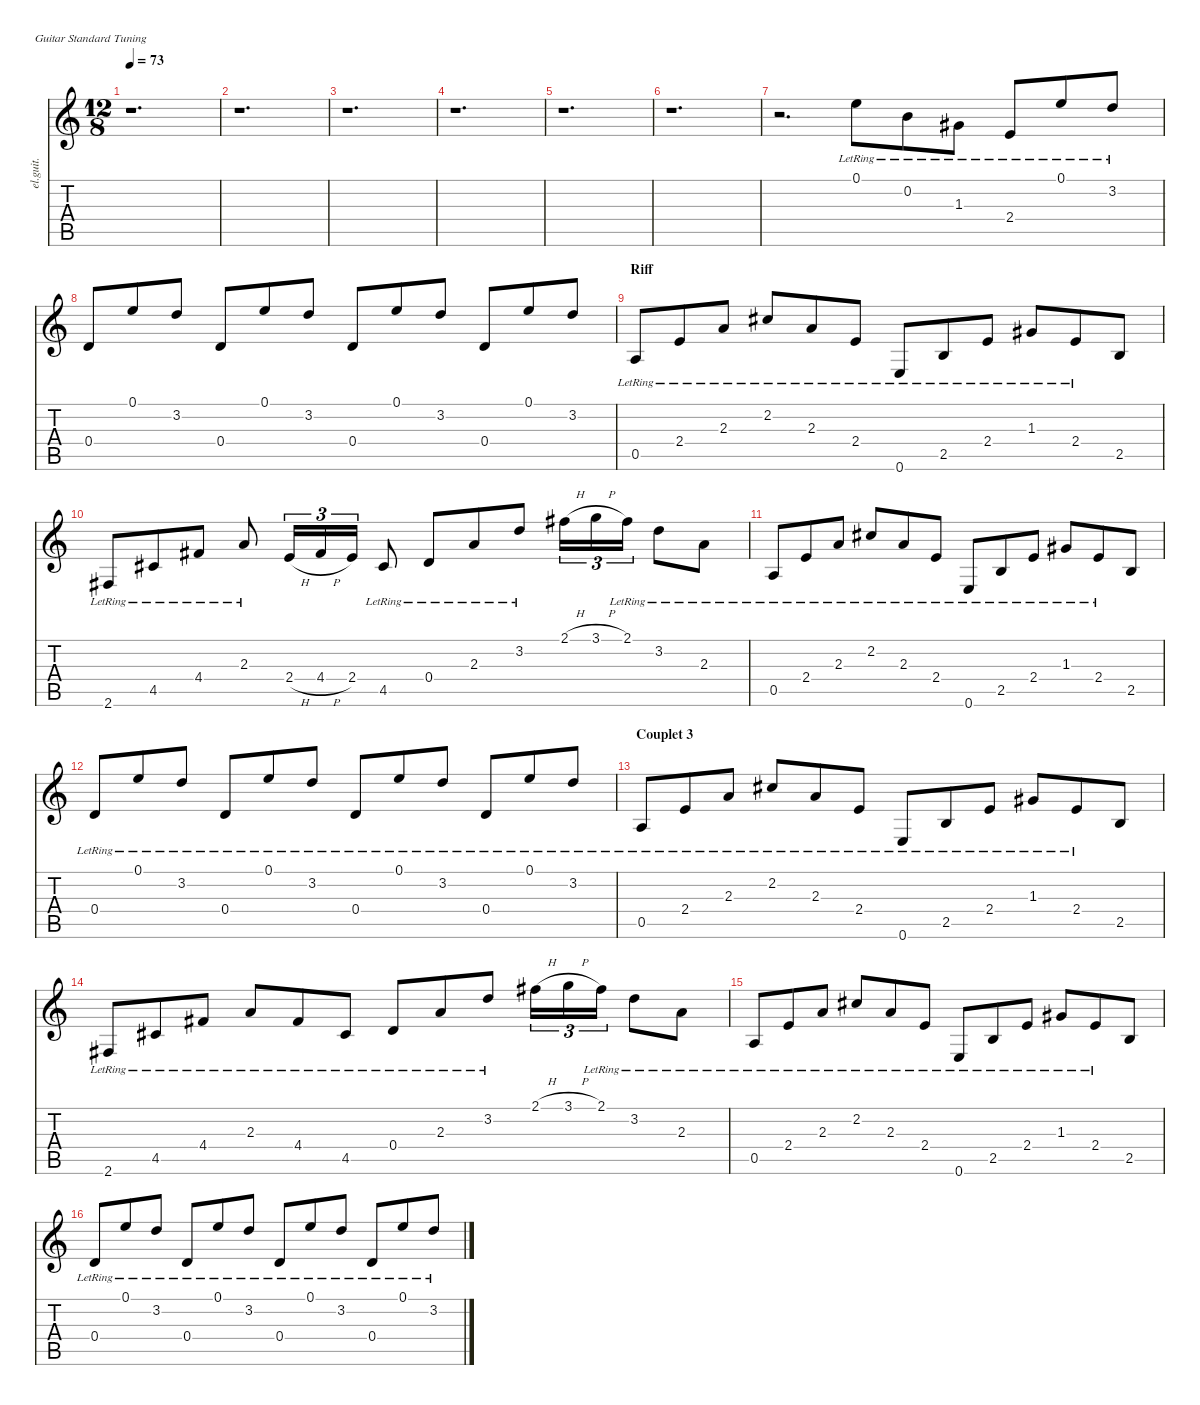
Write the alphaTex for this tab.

\defaultSystemsLayout 4
\hideDynamics
\bracketExtendMode nobrackets
\otherSystemsTrackNameOrientation horizontal
\track ("Guitar (clean 2)" "el.guit.") {instrument electricguitarclean}
\staff {score tabs}
\tuning (E4 B3 G3 D3 A2 E2)
\ts (12 8)
\tempo 73
\clef g2
\ks c
r.1{d dy f instrument electricguitarclean beam Down} |
r.1{d beam Down} |
r.1{d beam Down} |
r.1{d beam Down} |
r.1{d beam Down} |
r.1{d beam Down} |
r.2{d beam Down} 0.1{lr}.8{beam Down} 0.2{lr}.8{beam Down} 1.3{lr acc #}.8{beam Down} 2.4{lr}.8{beam Up} 0.1{lr}.8{beam Up} 3.2{lr}.8{beam Up} |
0.4.8{beam Up} 0.1.8{beam Up} 3.2.8{beam Up} 0.4.8{beam Up} 0.1.8{beam Up} 3.2.8{beam Up} 0.4.8{beam Up} 0.1.8{beam Up} 3.2.8{beam Up} 0.4.8{beam Up} 0.1.8{beam Up} 3.2.8{beam Up} |
\section ("" "Riff")
0.5{lr}.8{beam Up} 2.4{lr}.8{beam Up} 2.3{lr}.8{beam Up} 2.2{lr acc #}.8{beam Up} 2.3{lr}.8{beam Up} 2.4{lr}.8{beam Up} 0.6{lr}.8{beam Up} 2.5{lr}.8{beam Up} 2.4{lr}.8{beam Up} 1.3{lr acc #}.8{beam Up} 2.4{lr}.8{beam Up} 2.5.8{beam Up} |
2.6{lr acc #}.8{beam Up} 4.5{lr acc #}.8{beam Up} 4.4{lr acc #}.8{beam Up} 2.3{lr}.8{beam Up} 2.4{h}.16{tu (3 2) beam Up} 4.4{h acc #}.16{tu (3 2) beam Up} 2.4.16{tu (3 2) beam Up} 4.5{lr acc #}.8{beam Up} 0.4{lr}.8{beam Up} 2.3{lr}.8{beam Up} 3.2{lr}.8{beam Up} 2.1{h acc #}.16{tu (3 2) beam Down} 3.1{h}.16{tu (3 2) beam Down} 2.1{lr acc #}.16{tu (3 2) beam Down} 3.2{lr}.8{beam Down} 2.3{lr}.8{beam Down} |
0.5{lr}.8{beam Up} 2.4{lr}.8{beam Up} 2.3{lr}.8{beam Up} 2.2{lr acc #}.8{beam Up} 2.3{lr}.8{beam Up} 2.4{lr}.8{beam Up} 0.6{lr}.8{beam Up} 2.5{lr}.8{beam Up} 2.4{lr}.8{beam Up} 1.3{lr acc #}.8{beam Up} 2.4{lr}.8{beam Up} 2.5.8{beam Up} |
0.4{lr}.8{beam Up} 0.1{lr}.8{beam Up} 3.2{lr}.8{beam Up} 0.4{lr}.8{beam Up} 0.1{lr}.8{beam Up} 3.2{lr}.8{beam Up} 0.4{lr}.8{beam Up} 0.1{lr}.8{beam Up} 3.2{lr}.8{beam Up} 0.4{lr}.8{beam Up} 0.1{lr}.8{beam Up} 3.2{lr}.8{beam Up} |
\section ("" "Couplet 3")
0.5{lr}.8{beam Up} 2.4{lr}.8{beam Up} 2.3{lr}.8{beam Up} 2.2{lr acc #}.8{beam Up} 2.3{lr}.8{beam Up} 2.4{lr}.8{beam Up} 0.6{lr}.8{beam Up} 2.5{lr}.8{beam Up} 2.4{lr}.8{beam Up} 1.3{lr acc #}.8{beam Up} 2.4{lr}.8{beam Up} 2.5.8{beam Up} |
2.6{lr acc #}.8{beam Up} 4.5{lr acc #}.8{beam Up} 4.4{lr acc #}.8{beam Up} 2.3{lr}.8{beam Up} 4.4{lr acc #}.8{beam Up} 4.5{lr acc #}.8{beam Up} 0.4{lr}.8{beam Up} 2.3{lr}.8{beam Up} 3.2{lr}.8{beam Up} 2.1{h acc #}.16{tu (3 2) beam Down} 3.1{h}.16{tu (3 2) beam Down} 2.1{lr acc #}.16{tu (3 2) beam Down} 3.2{lr}.8{beam Down} 2.3{lr}.8{beam Down} |
0.5{lr}.8{beam Up} 2.4{lr}.8{beam Up} 2.3{lr}.8{beam Up} 2.2{lr acc #}.8{beam Up} 2.3{lr}.8{beam Up} 2.4{lr}.8{beam Up} 0.6{lr}.8{beam Up} 2.5{lr}.8{beam Up} 2.4{lr}.8{beam Up} 1.3{lr acc #}.8{beam Up} 2.4{lr}.8{beam Up} 2.5.8{beam Up} |
0.4{lr}.8{beam Up} 0.1{lr}.8{beam Up} 3.2{lr}.8{beam Up} 0.4{lr}.8{beam Up} 0.1{lr}.8{beam Up} 3.2{lr}.8{beam Up} 0.4{lr}.8{beam Up} 0.1{lr}.8{beam Up} 3.2{lr}.8{beam Up} 0.4{lr}.8{beam Up} 0.1{lr}.8{beam Up} 3.2{lr}.8{beam Up}
